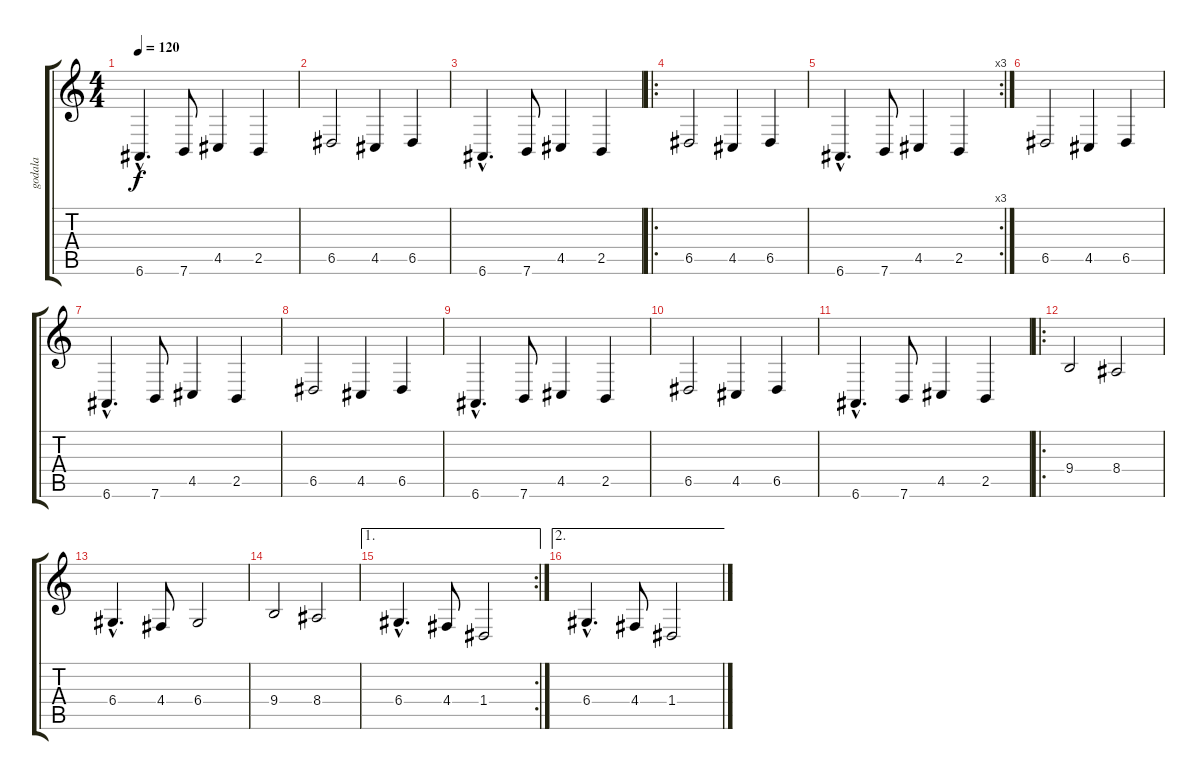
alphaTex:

\track ("godala" "godala") {instrument stringensemble1}
\staff {score tabs}
\tuning (E4 B3 G3 D3 A2 E2) {hide}
\ts (4 4)
\tempo 120
\clef g2
\ks c
6.6{hac}.4{d dy f} 7.6.8 4.5.4 2.5.4 |
6.5.2 4.5.4 6.5.4 |
6.6{hac}.4{d} 7.6.8 4.5.4 2.5.4 |
\ro
6.5.2 4.5.4 6.5.4 |
\rc 3
6.6{hac}.4{d} 7.6.8 4.5.4 2.5.4 |
6.5.2 4.5.4 6.5.4 |
6.6{hac}.4{d} 7.6.8 4.5.4 2.5.4 |
6.5.2 4.5.4 6.5.4 |
6.6{hac}.4{d} 7.6.8 4.5.4 2.5.4 |
6.5.2 4.5.4 6.5.4 |
6.6{hac}.4{d} 7.6.8 4.5.4 2.5.4 |
\ro
9.4.2 8.4.2 |
6.4{hac}.4{d} 4.4.8 6.4.2 |
9.4.2 8.4.2 |
\ae 1
\rc 2
6.4{hac}.4{d} 4.4.8 1.4.2 |
\ae 2
6.4{hac}.4{d} 4.4.8 1.4.2
